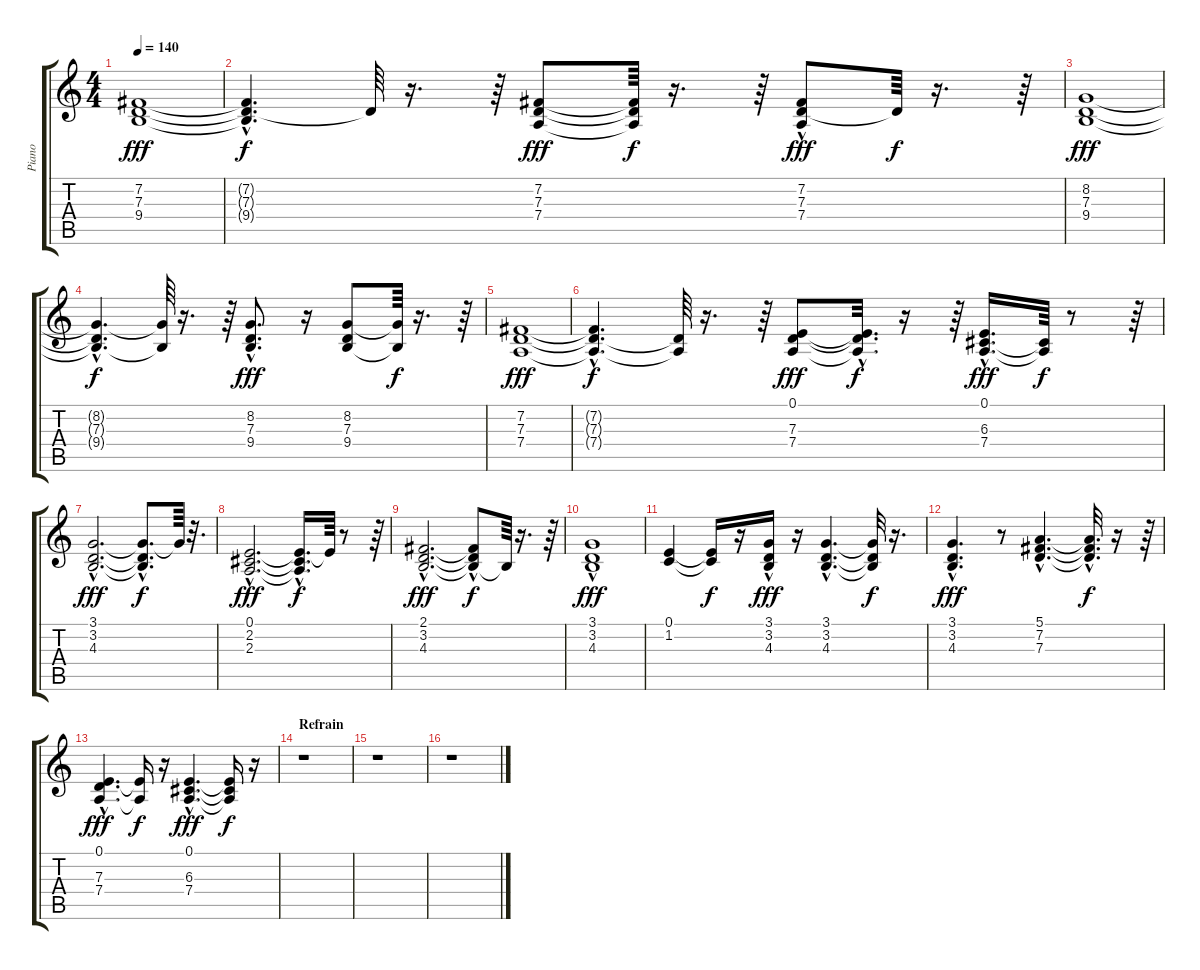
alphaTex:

\track ("Piano" "Piano") {instrument brightacousticpiano}
\staff {score tabs}
\tuning (E4 B3 G3 D3 A2 E2) {hide}
\ts (4 4)
\tempo 140
\clef g2
\ks c
(7.2 7.3 9.4).1{dy fff} |
(7.2{t} 7.3{hac t} 9.4{t}).4{d dy f} 7.3{t}.64 r.16{d} r.64 (7.2 7.3 7.4).8{dy fff} (7.2{t} 7.3{t} 7.4{t}).64{dy f} r.16{d} r.64 (7.2{hac} 7.3 7.4).8{dy fff} 7.3{t}.64{dy f} r.16{d} r.64 |
(8.2 7.3 9.4).1{dy fff} |
(8.2{hac t} 7.3{hac t} 9.4{hac t}).4{d dy f} (8.2{t} 9.4{t}).64 r.16{d} r.64 (8.2{hac} 7.3 9.4).8{d dy fff} r.16 (8.2 7.3 9.4).8 (8.2{t} 9.4{t}).64{dy f} r.16{d} r.64 |
(7.2 7.3 7.4).1{dy fff} |
(7.2{t} 7.3{hac t} 7.4{hac t}).4{d dy f} (7.3{t} 7.4{t}).64 r.16{d} r.64 (0.1 7.3 7.4).8{dy fff} (0.1{hac t} 7.3{t} 7.4{hac t}).32{d dy f} r.16 r.64 (0.1 6.3{hac} 7.4{hac}).16{d dy fff} (6.3{t} 7.4{t}).64{dy f} r.8 r.64 |
(3.1{hac} 3.2{hac} 4.3{hac}).2{d dy fff} (3.1{hac t} 3.2{hac t} 4.3{hac t}).8{d dy f} 3.1{t}.64 r.32{d} |
(0.1{hac} 2.2{hac} 2.3{hac}).2{d dy fff} (0.1{hac t} 2.2{hac t} 2.3{hac t}).16{d dy f} 0.1{t}.64 r.8 r.64 |
(2.1{hac} 3.2{hac} 4.3{hac}).2{d dy fff} (2.1{hac t} 3.2{t} 4.3{t}).8{dy f} 4.3{t}.64 r.16{d} r.64 |
(3.1 3.2{hac} 4.3{hac}).1{dy fff} |
(0.1 1.2).4 (0.1{t} 1.2{t}).16{dy f} r.16 (3.1 3.2{hac} 4.3).16{dy fff} r.16 (3.1{hac} 3.2{hac} 4.3{hac}).4{d} (3.1{t} 3.2{t} 4.3{t}).32{dy f} r.16{d} |
(3.1{hac} 3.2 4.3).4{d dy fff} r.8 (5.1{hac} 7.2{hac} 7.3{hac}).4{d} (5.1{t} 7.2{t} 7.3{hac t}).32{d dy f} r.16 r.64 |
(0.1{hac} 7.3 7.4{hac}).4{d dy fff} (0.1{t} 7.4{t}).16{dy f} r.16 (0.1{hac} 6.3{hac} 7.4{hac}).4{d dy fff} (0.1{t} 6.3{t} 7.4{t}).16{dy f} r.16 |
\section ("" "Refrain")
r.1 |
r.1 |
r.1
